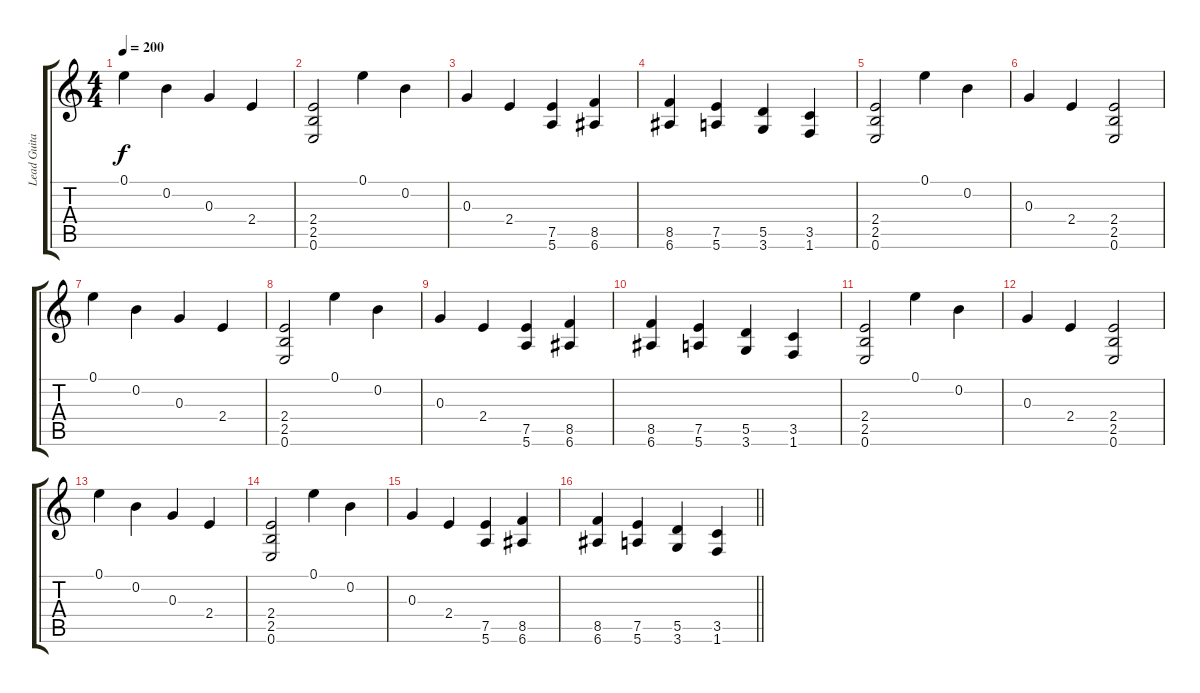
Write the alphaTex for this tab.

\track ("Lead Guitar" "Lead Guita") {instrument distortionguitar}
\staff {score tabs}
\tuning (E4 B3 G3 D3 A2 E2) {hide}
\ts (4 4)
\tempo 200
\clef g2
\ks c
0.1.4{dy f} 0.2.4 0.3.4 2.4.4 |
(2.4 2.5 0.6).2 0.1.4 0.2.4 |
0.3.4 2.4.4 (7.5 5.6).4 (8.5 6.6).4 |
(8.5 6.6).4 (7.5 5.6).4 (5.5 3.6).4 (3.5 1.6).4 |
(2.4 2.5 0.6).2 0.1.4 0.2.4 |
0.3.4 2.4.4 (2.4 2.5 0.6).2 |
0.1.4 0.2.4 0.3.4 2.4.4 |
(2.4 2.5 0.6).2 0.1.4 0.2.4 |
0.3.4 2.4.4 (7.5 5.6).4 (8.5 6.6).4 |
(8.5 6.6).4 (7.5 5.6).4 (5.5 3.6).4 (3.5 1.6).4 |
(2.4 2.5 0.6).2 0.1.4 0.2.4 |
0.3.4 2.4.4 (2.4 2.5 0.6).2 |
0.1.4 0.2.4 0.3.4 2.4.4 |
(2.4 2.5 0.6).2 0.1.4 0.2.4 |
0.3.4 2.4.4 (7.5 5.6).4 (8.5 6.6).4 |
\barLineRight lightlight
(8.5 6.6).4 (7.5 5.6).4 (5.5 3.6).4 (3.5 1.6).4
